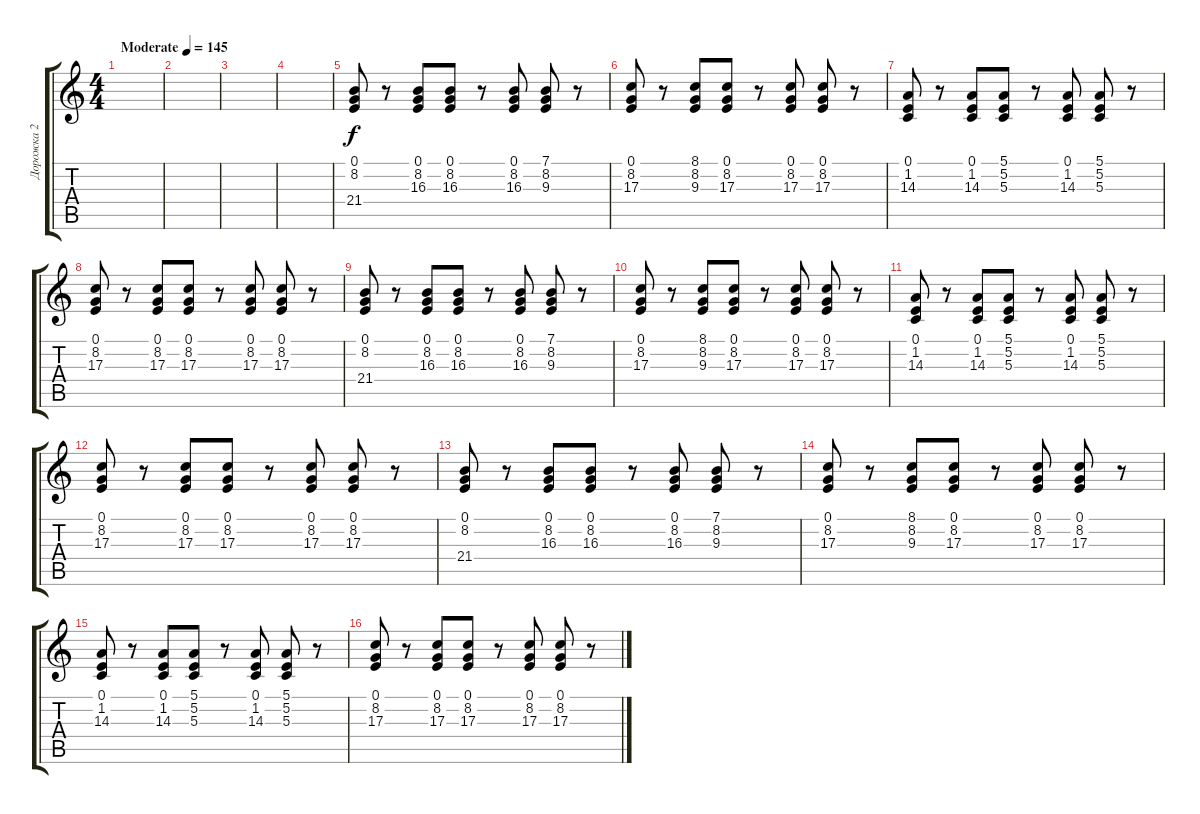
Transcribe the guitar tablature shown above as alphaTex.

\track ("Дорожка 2" "Дорожка 2") {instrument accordion}
\staff {score tabs}
\tuning (E4 B3 G3 D3 A2 E2) {hide}
\ts (4 4)
\tempo (145 "Moderate")
\clef g2
\ks c
|
|
|
|
(0.1 8.2 21.4).8 r.8 (0.1 8.2 16.3).8 (0.1 8.2 16.3).8 r.8 (0.1 8.2 16.3).8 (7.1 8.2 9.3).8 r.8 |
(0.1 8.2 17.3).8 r.8 (8.1 8.2 9.3).8 (0.1 8.2 17.3).8 r.8 (0.1 8.2 17.3).8 (0.1 8.2 17.3).8 r.8 |
(0.1 1.2 14.3).8 r.8 (0.1 1.2 14.3).8 (5.1 5.2 5.3).8 r.8 (0.1 1.2 14.3).8 (5.1 5.2 5.3).8 r.8 |
(0.1 8.2 17.3).8 r.8 (0.1 8.2 17.3).8 (0.1 8.2 17.3).8 r.8 (0.1 8.2 17.3).8 (0.1 8.2 17.3).8 r.8 |
(0.1 8.2 21.4).8 r.8 (0.1 8.2 16.3).8 (0.1 8.2 16.3).8 r.8 (0.1 8.2 16.3).8 (7.1 8.2 9.3).8 r.8 |
(0.1 8.2 17.3).8 r.8 (8.1 8.2 9.3).8 (0.1 8.2 17.3).8 r.8 (0.1 8.2 17.3).8 (0.1 8.2 17.3).8 r.8 |
(0.1 1.2 14.3).8 r.8 (0.1 1.2 14.3).8 (5.1 5.2 5.3).8 r.8 (0.1 1.2 14.3).8 (5.1 5.2 5.3).8 r.8 |
(0.1 8.2 17.3).8 r.8 (0.1 8.2 17.3).8 (0.1 8.2 17.3).8 r.8 (0.1 8.2 17.3).8 (0.1 8.2 17.3).8 r.8 |
(0.1 8.2 21.4).8 r.8 (0.1 8.2 16.3).8 (0.1 8.2 16.3).8 r.8 (0.1 8.2 16.3).8 (7.1 8.2 9.3).8 r.8 |
(0.1 8.2 17.3).8 r.8 (8.1 8.2 9.3).8 (0.1 8.2 17.3).8 r.8 (0.1 8.2 17.3).8 (0.1 8.2 17.3).8 r.8 |
(0.1 1.2 14.3).8 r.8 (0.1 1.2 14.3).8 (5.1 5.2 5.3).8 r.8 (0.1 1.2 14.3).8 (5.1 5.2 5.3).8 r.8 |
(0.1 8.2 17.3).8 r.8 (0.1 8.2 17.3).8 (0.1 8.2 17.3).8 r.8 (0.1 8.2 17.3).8 (0.1 8.2 17.3).8 r.8
